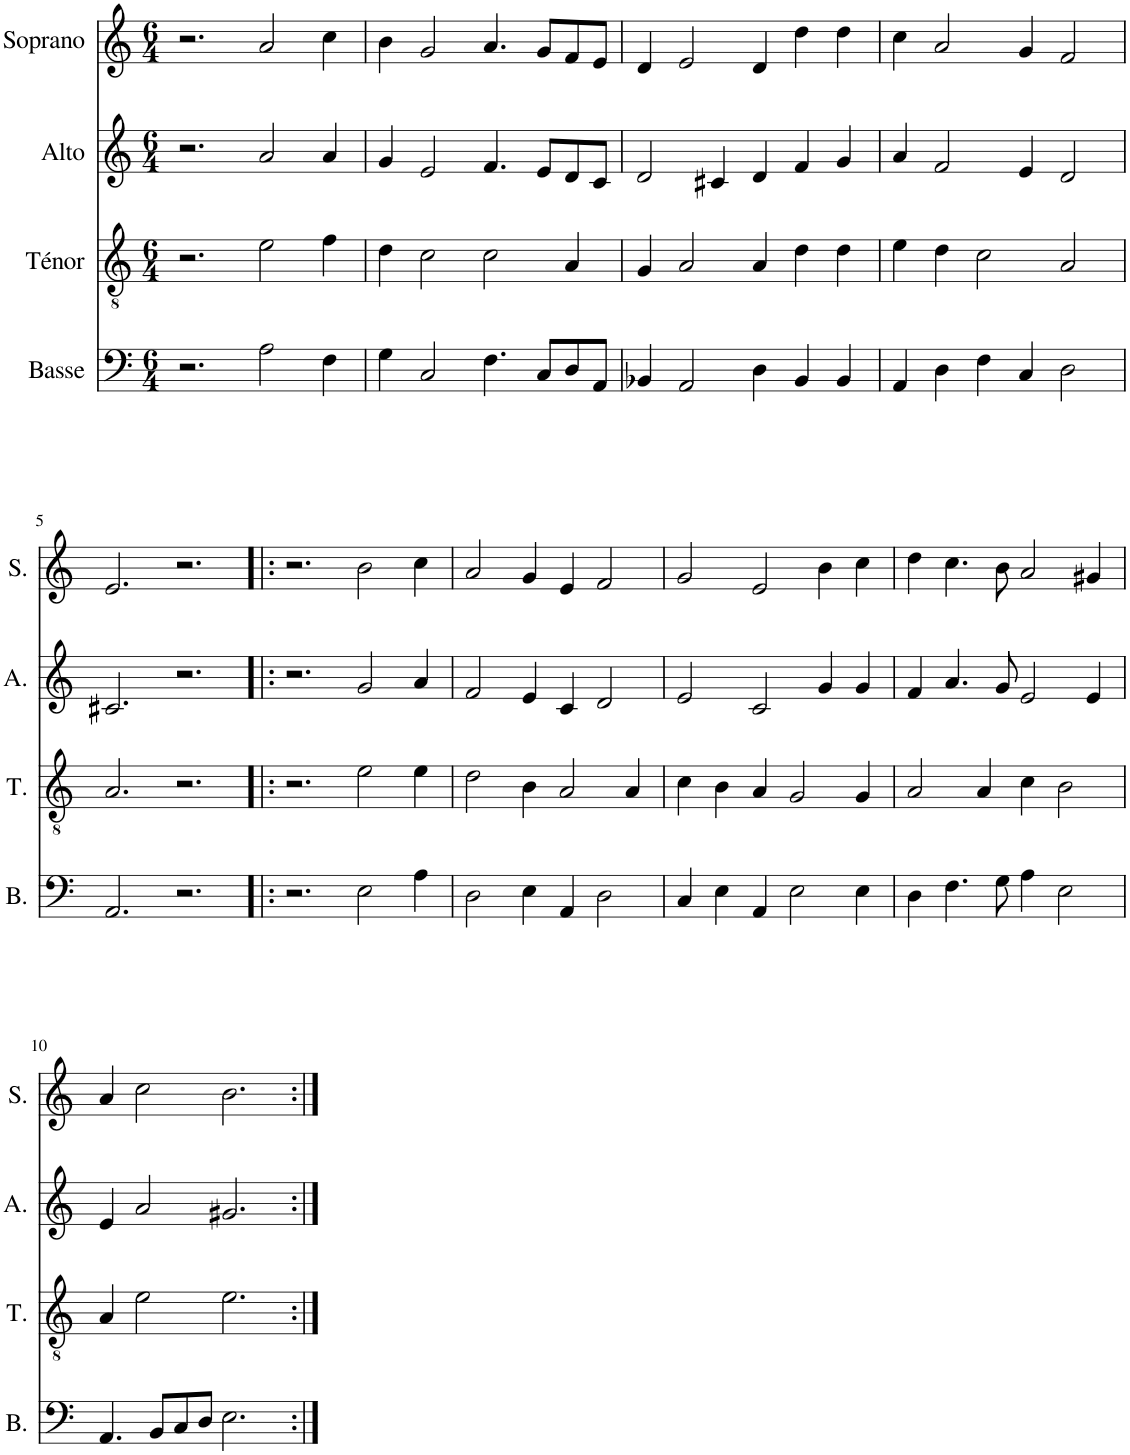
**kern	**kern	**kern	**kern
*part4	*part3	*part2	*part1
*staff4	*staff3	*staff2	*staff1
*I"Basse	*I"Ténor	*I"Alto	*I"Soprano
*I'B.	*I'T.	*I'A.	*I'S.
*clefF4	*clefGv2	*clefG2	*clefG2
*k[]	*k[]	*k[]	*k[]
*M6/4	*M6/4	*M6/4	*M6/4
=1	=1	=1	=1
2.r	2.r	2.r	2.r
2A\	2e\	2a/	2a/
4F\	4f\	4a/	4cc\
=2	=2	=2	=2
4G\	4d\	4g/	4b\
2C/	2c\	2e/	2g/
4.F\	2c\	4.f/	4.a/
8C/L	.	8e/L	8g/L
8D/	4A/	8d/	8f/
8AA/J	.	8c/J	8e/J
=3	=3	=3	=3
4BB-X/	4G/	2d/	4d/
2AA/	2A/	.	2e/
.	.	4c#X/	.
4D\	4A/	4d/	4d/
4BB-/	4d\	4f/	4dd\
4BB-/	4d\	4g/	4dd\
=4	=4	=4	=4
4AA/	4e\	4a/	4cc\
4D\	4d\	2f/	2a/
4F\	2c\	.	.
4C/	.	4e/	4g/
2D\	2A/	2d/	2f/
!!LO:LB:g=z
=5	=5	=5	=5
2.AA/	2.A/	2.c#X/	2.e/
2.r	2.r	2.r	2.r
=6!|:	=6!|:	=6!|:	=6!|:
2.r	2.r	2.r	2.r
2E\	2e\	2g/	2b\
4A\	4e\	4a/	4cc\
=7	=7	=7	=7
2D\	2d\	2f/	2a/
4E\	4B\	4e/	4g/
4AA/	2A/	4c/	4e/
2D\	.	2d/	2f/
.	4A/	.	.
=8	=8	=8	=8
4C/	4c\	2e/	2g/
4E\	4B\	.	.
4AA/	4A/	2c/	2e/
2E\	2G/	.	.
.	.	4g/	4b\
4E\	4G/	4g/	4cc\
=9	=9	=9	=9
4D\	2A/	4f/	4dd\
4.F\	.	4.a/	4.cc\
.	4A/	.	.
8G\	.	8g/	8b\
4A\	4c\	2e/	2a/
2E\	2B\	.	.
.	.	4e/	4g#X/
!!LO:LB:g=z
=10	=10	=10	=10
4.AA/	4A/	4e/	4a/
.	2e\	2a/	2cc\
8BB/L	.	.	.
8C/	.	.	.
8D/J	.	.	.
2.E\	2.e\	2.g#X/	2.b\
=:|!	=:|!	=:|!	=:|!
*-	*-	*-	*-
